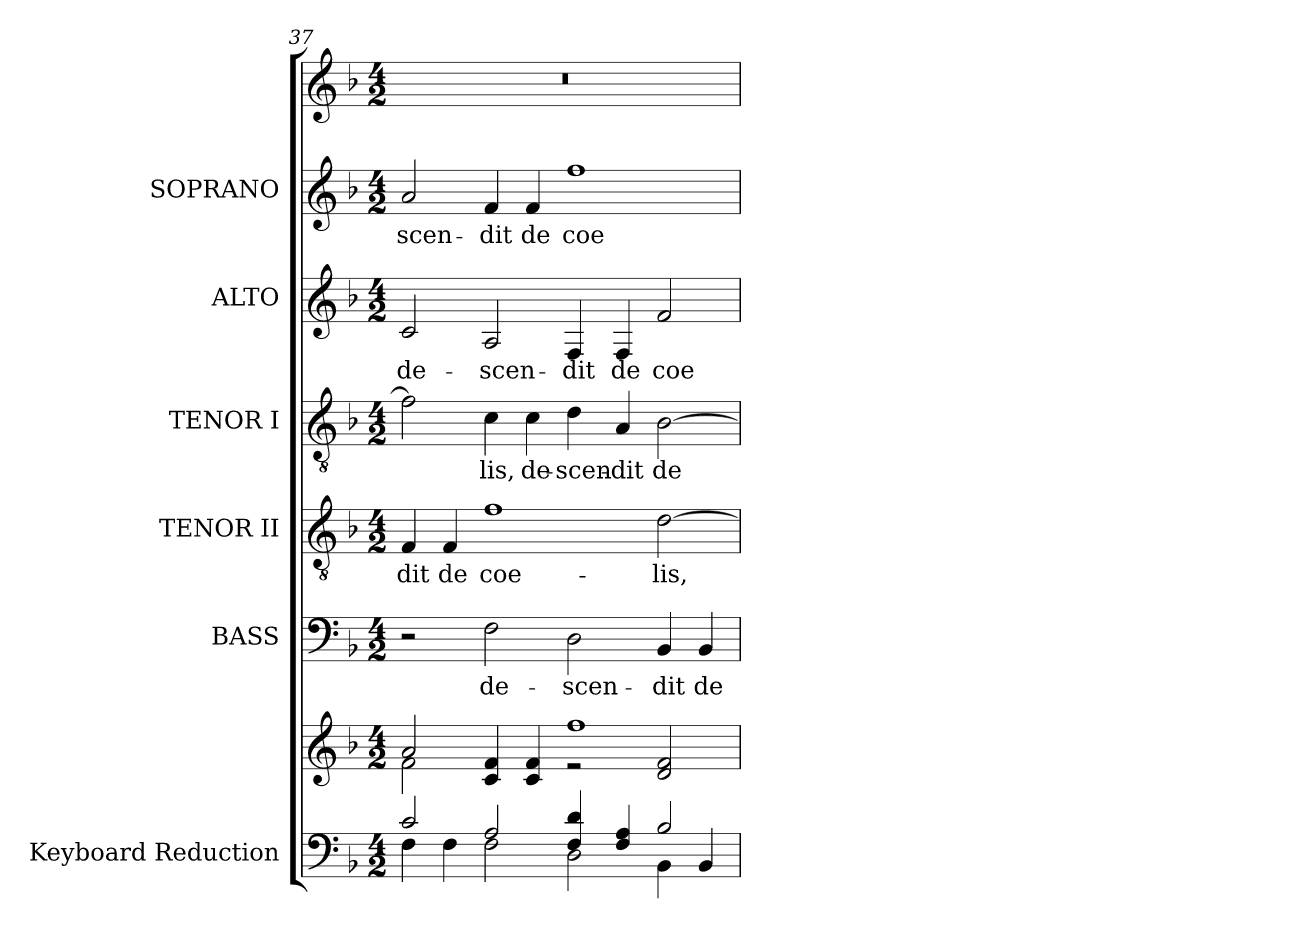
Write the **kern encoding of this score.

**kern	**kern	**kern	**text	**kern	**text	**kern	**text	**kern	**text	**kern	**text	**kern
*part7	*part7	*part6	*part6	*part5	*part5	*part4	*part4	*part3	*part3	*part2	*part2	*part1
*staff8	*staff7	*staff6	*staff6	*staff5	*staff5	*staff4	*staff4	*staff3	*staff3	*staff2	*staff2	*staff1
*I"Keyboard Reduction	*	*I"BASS	*	*I"TENOR II	*	*I"TENOR I	*	*I"ALTO	*	*I"SOPRANO	*	*
*I'Reduc.	*	*I'B.	*	*I'T. II	*	*I'T. I	*	*I'A.	*	*I'S.	*	*
!!LO:PB:g=z
*clefF4	*clefG2	*clefF4	*	*clefGv2	*	*clefGv2	*	*clefG2	*	*clefG2	*	*clefG2
*	*	*	*	*ITrd7c12	*	*ITrd7c12	*	*	*	*	*	*
*k[b-]	*k[b-]	*k[b-]	*	*k[b-]	*	*k[b-]	*	*k[b-]	*	*k[b-]	*	*k[b-]
*F:	*F:	*F:	*	*F:	*	*F:	*	*F:	*	*F:	*	*F:
*M4/2	*M4/2	*M4/2	*	*M4/2	*	*M4/2	*	*M4/2	*	*M4/2	*	*M4/2
=37	=37	=37	=37	=37	=37	=37	=37	=37	=37	=37	=37	=37
*^	*^	*	*	*	*	*	*	*	*	*	*	*
*	*^	*	*^	*	*	*	*	*	*	*	*	*	*	*
!	!	!	!	!	!	!	!	!	!LO:LY:b:color=#000000	!	!	!	!	!	!	!
!	!	!	!	!	!	!	!	!	!	!	!	!	!LO:LY:b:color=#000000	!	!	!
!	!	!	!	!	!	!	!	!	!	!	!	!	!	!	!LO:LY:b:color=#000000	!LO:N:vis=1
4Fi\	2ci/	2ryy	2ai/	2fi\	2ryy	2r	.	4FFi/	-dit	2Fi\]	.	2ci/	de-	2ai/	-scen-	0r
!	!	!	!	!	!	!	!	!	!LO:LY:b:color=#000000	!	!	!	!	!	!	!
4Fi\	.	.	.	.	.	.	.	4FFi/	de	.	.	.	.	.	.	.
!	!	!	!	!	!	!	!LO:LY:b:color=#000000	!	!	!	!	!	!	!	!	!
!	!	!	!	!	!	!	!	!	!LO:LY:b:color=#000000	!	!	!	!	!	!	!
!	!	!	!	!	!	!	!	!	!	!	!LO:LY:b:color=#000000	!	!	!	!	!
!	!	!	!	!	!	!	!	!	!	!	!	!	!LO:LY:b:color=#000000	!	!	!
!	!	!	!	!	!	!	!	!	!	!	!	!	!	!	!LO:LY:b:color=#000000	!
1.ryy	2Ai/	2Fi\	4ci/ 4fi	2ryy	1ryy	2Fi\	de-	1Fi	coe-	4Ci\	-lis,	2Ai/	-scen-	4fi/	-dit	.
!	!	!	!	!	!	!	!	!	!	!	!LO:LY:b:color=#000000	!	!	!	!	!
!	!	!	!	!	!	!	!	!	!	!	!	!	!	!	!LO:LY:b:color=#000000	!
.	.	.	4ci/ 4fi	.	.	.	.	.	.	4Ci\	de-	.	.	4fi/	de	.
!	!	!	!	!	!	!	!LO:LY:b:color=#000000	!	!	!	!	!	!	!	!	!
!	!	!	!	!	!	!	!	!	!	!	!LO:LY:b:color=#000000	!	!	!	!	!
!	!	!	!	!	!	!	!	!	!	!	!	!	!LO:LY:b:color=#000000	!	!	!
!	!	!	!	!	!	!	!	!	!	!	!	!	!	!	!LO:LY:b:color=#000000	!
.	4Fi/ 4di	2Di\	1ffi	2r	.	2Di\	-scen-	.	.	4Di\	-scen-	4Fi/	-dit	1ffi	coe-	.
!	!	!	!	!	!	!	!	!	!	!	!LO:LY:b:color=#000000	!	!	!	!	!
!	!	!	!	!	!	!	!	!	!	!	!	!	!LO:LY:b:color=#000000	!	!	!
.	4Fi/ 4Ai	.	.	.	.	.	.	.	.	4AAi/	-dit	4Fi/	de	.	.	.
!	!	!	!	!	!	!	!LO:LY:b:color=#000000	!	!	!	!	!	!	!	!	!
!	!	!	!	!	!	!	!	!	!LO:LY:b:color=#000000	!	!	!	!	!	!	!
!	!	!	!	!	!	!	!	!	!	!	!LO:LY:b:color=#000000	!	!	!	!	!
!	!	!	!	!	!	!	!	!	!	!	!	!	!LO:LY:b:color=#000000	!	!	!
.	2B-i/	4BB-i\	.	2di/ 2fi	2ryy	4BB-i/	-dit	[2Di\	-lis,	[2BB-i\	de	2fi/	coe-	.	.	.
!	!	!	!	!	!	!	!LO:LY:b:color=#000000	!	!	!	!	!	!	!	!	!
.	.	4BB-i/	.	.	.	4BB-i/	de	.	.	.	.	.	.	.	.	.
*v	*v	*v	*	*	*	*	*	*	*	*	*	*	*	*	*	*
*	*v	*v	*v	*	*	*	*	*	*	*	*	*	*	*
=	=	=	=	=	=	=	=	=	=	=	=	=
*-	*-	*-	*-	*-	*-	*-	*-	*-	*-	*-	*-	*-
